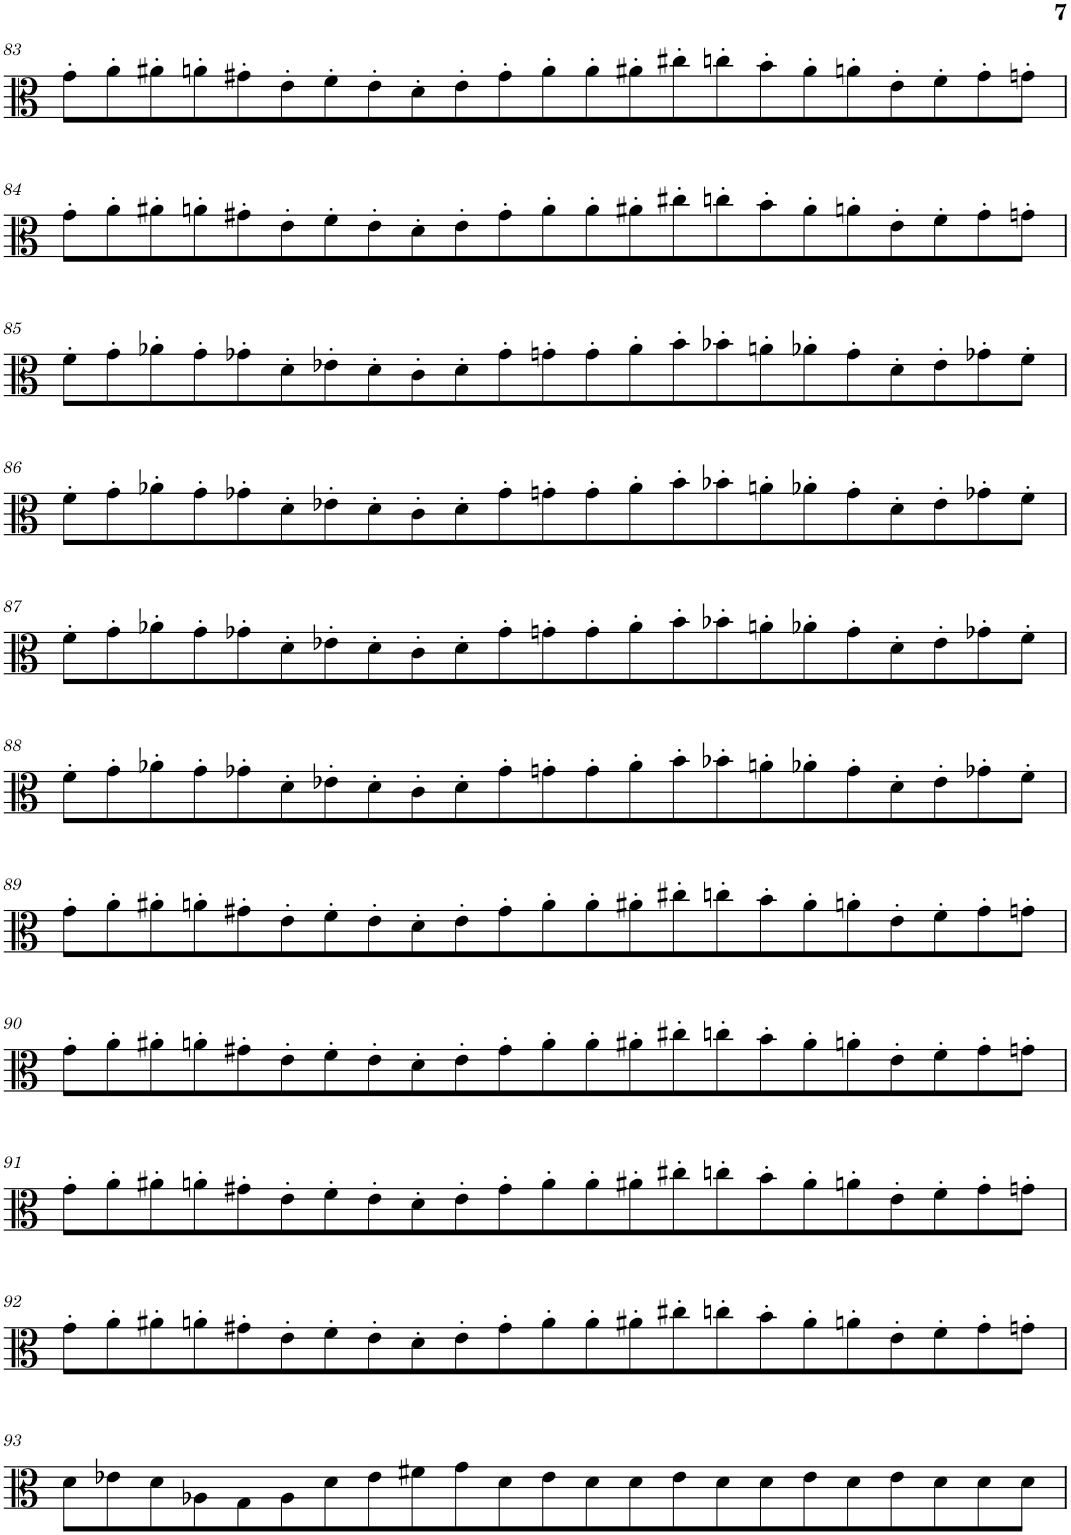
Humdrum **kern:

**kern
*part1
*staff1
*I"Viola
*I'Vla.
!!LO:PB:g=z
*clefC3
*k[]
*M23/8
=83
8g'\L
8a'\
8a#X'\
8an'\
8g#X'\
8e'\
8f'\
8e'\
8d'\
8e'\
8g#'\
8a'\
8a'\
8a#X'\
8cc#X'\
8ccn'\
8b'\
8a#'\
8an'\
8e'\
8f'\
8g#'\
8gn'\J
!!LO:LB:g=z
=84
8g'\L
8a'\
8a#X'\
8an'\
8g#X'\
8e'\
8f'\
8e'\
8d'\
8e'\
8g#'\
8a'\
8a'\
8a#X'\
8cc#X'\
8ccn'\
8b'\
8a#'\
8an'\
8e'\
8f'\
8g#'\
8gn'\J
!!LO:LB:g=z
=85
8f'\L
8g'\
8a-X'\
8g'\
8g-X'\
8d'\
8e-X'\
8d'\
8c'\
8d'\
8g-'\
8gn'\
8g'\
8a-'\
8b'\
8b-X'\
8an'\
8a-X'\
8g'\
8d'\
8e-'\
8g-X'\
8f'\J
!!LO:LB:g=z
=86
8f'\L
8g'\
8a-X'\
8g'\
8g-X'\
8d'\
8e-X'\
8d'\
8c'\
8d'\
8g-'\
8gn'\
8g'\
8a-'\
8b'\
8b-X'\
8an'\
8a-X'\
8g'\
8d'\
8e-'\
8g-X'\
8f'\J
!!LO:LB:g=z
=87
8f'\L
8g'\
8a-X'\
8g'\
8g-X'\
8d'\
8e-X'\
8d'\
8c'\
8d'\
8g-'\
8gn'\
8g'\
8a-'\
8b'\
8b-X'\
8an'\
8a-X'\
8g'\
8d'\
8e-'\
8g-X'\
8f'\J
!!LO:LB:g=z
=88
8f'\L
8g'\
8a-X'\
8g'\
8g-X'\
8d'\
8e-X'\
8d'\
8c'\
8d'\
8g-'\
8gn'\
8g'\
8a-'\
8b'\
8b-X'\
8an'\
8a-X'\
8g'\
8d'\
8e-'\
8g-X'\
8f'\J
!!LO:LB:g=z
=89
8g'\L
8a'\
8a#X'\
8an'\
8g#X'\
8e'\
8f'\
8e'\
8d'\
8e'\
8g#'\
8a'\
8a'\
8a#X'\
8cc#X'\
8ccn'\
8b'\
8a#'\
8an'\
8e'\
8f'\
8g#'\
8gn'\J
!!LO:LB:g=z
=90
8g'\L
8a'\
8a#X'\
8an'\
8g#X'\
8e'\
8f'\
8e'\
8d'\
8e'\
8g#'\
8a'\
8a'\
8a#X'\
8cc#X'\
8ccn'\
8b'\
8a#'\
8an'\
8e'\
8f'\
8g#'\
8gn'\J
!!LO:LB:g=z
=91
8g'\L
8a'\
8a#X'\
8an'\
8g#X'\
8e'\
8f'\
8e'\
8d'\
8e'\
8g#'\
8a'\
8a'\
8a#X'\
8cc#X'\
8ccn'\
8b'\
8a#'\
8an'\
8e'\
8f'\
8g#'\
8gn'\J
!!LO:LB:g=z
=92
8g'\L
8a'\
8a#X'\
8an'\
8g#X'\
8e'\
8f'\
8e'\
8d'\
8e'\
8g#'\
8a'\
8a'\
8a#X'\
8cc#X'\
8ccn'\
8b'\
8a#'\
8an'\
8e'\
8f'\
8g#'\
8gn'\J
!!LO:LB:g=z
=93
8d\L
8e-X\
8d\
8A-X\
8G\
8A-\
8d\
8e-\
8f#X\
8g\
8d\
8e-\
8d\
8d\
8e-\
8d\
8d\
8e-\
8d\
8e-\
8d\
8d\
8d\J
=
*-
